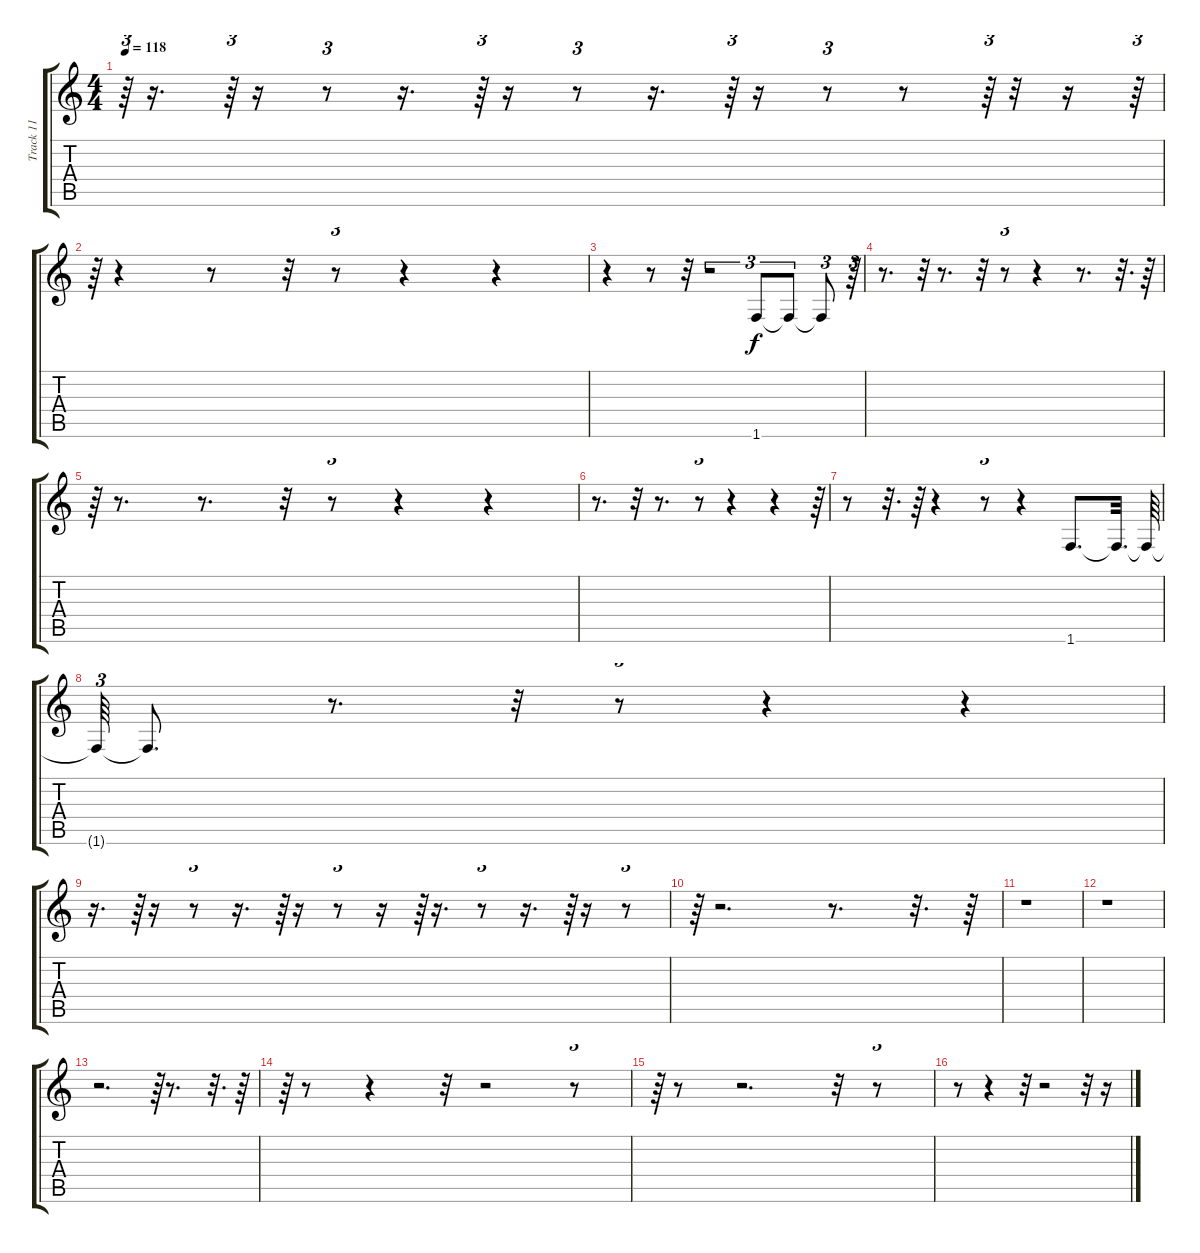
\track ("Track 11" "Track 11") {instrument electricbassfinger}
\staff {score tabs}
\tuning (E4 B3 G3 D3 A2 E2) {hide}
\ts (4 4)
\tempo 118
\clef g2
\ks c
r.64{tu (3 2) dy f} r.16{d} r.64{tu (3 2)} r.16 r.8{tu (3 2)} r.16{d} r.64{tu (3 2)} r.16 r.8{tu (3 2)} r.16{d} r.64{tu (3 2)} r.16 r.8{tu (3 2)} r.8 r.64{tu (3 2)} r.32 r.16 r.64{tu (3 2)} |
r.64{tu (3 2)} r.4 r.8 r.32 r.8{tu (3 2)} r.4 r.4 |
r.4 r.8 r.32 r.2{tu (3 2)} 1.6.8{tu (3 2)} 1.6{t}.8{tu (3 2)} 1.6{t}.8{tu (3 2)} r.64{tu (3 2)} |
r.8{d} r.32{tu (3 2)} r.8{d} r.32 r.8{tu (3 2)} r.4 r.8{d} r.32{d} r.64 |
r.64{tu (3 2)} r.8{d} r.8{d} r.32 r.8{tu (3 2)} r.4 r.4 |
r.8{d} r.32 r.8{d} r.8{tu (3 2)} r.4 r.4 r.64{tu (3 2)} |
r.8 r.32{d} r.64 r.4 r.8{tu (3 2)} r.4 1.6.8{d} 1.6{t}.32{d} 1.6{t}.64 |
1.6{t}.64{tu (3 2)} 1.6{t}.8{d} r.8{d} r.32 r.8{tu (3 2)} r.4 r.4 |
r.16{d} r.64{tu (3 2)} r.16 r.8{tu (3 2)} r.16{d} r.64{tu (3 2)} r.16 r.8{tu (3 2)} r.16 r.64{tu (3 2)} r.16{d} r.8{tu (3 2)} r.16{d} r.64{tu (3 2)} r.16 r.8{tu (3 2)} |
r.64{tu (3 2)} r.2{d} r.8{d} r.32{d} r.64 |
r.1 |
r.1 |
r.2{d} r.64{tu (3 2)} r.8{d volume 12} r.32{d} r.64 |
r.64{tu (3 2)} r.8 r.4 r.32 r.2 r.8{tu (3 2)} |
r.64{tu (3 2)} r.8 r.2{d} r.32 r.8{tu (3 2)} |
r.8 r.4 r.32 r.2 r.32 r.16
